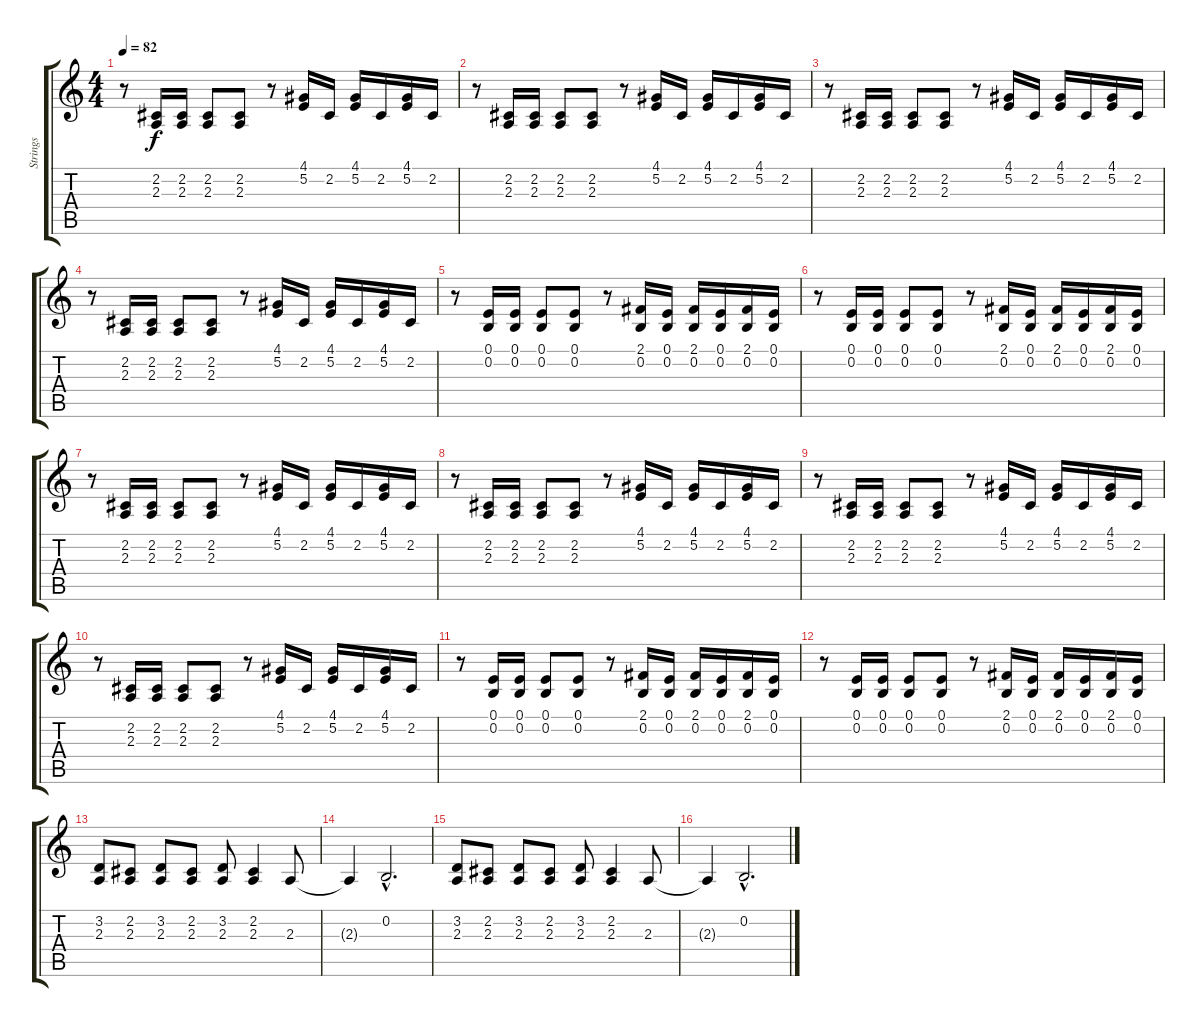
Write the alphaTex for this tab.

\track ("Strings" "Strings") {instrument voiceoohs}
\staff {score tabs}
\tuning (E4 B3 G3 D3 A2 E2) {hide}
\ts (4 4)
\tempo 82
\clef g2
\ks c
r.8{dy f} (2.2 2.3).16 (2.2 2.3).16 (2.2 2.3).8 (2.2 2.3).8 r.8 (4.1 5.2).16 2.2.16 (4.1 5.2).16 2.2.16 (4.1 5.2).16 2.2.16 |
r.8 (2.2 2.3).16 (2.2 2.3).16 (2.2 2.3).8 (2.2 2.3).8 r.8 (4.1 5.2).16 2.2.16 (4.1 5.2).16 2.2.16 (4.1 5.2).16 2.2.16 |
r.8 (2.2 2.3).16 (2.2 2.3).16 (2.2 2.3).8 (2.2 2.3).8 r.8 (4.1 5.2).16 2.2.16 (4.1 5.2).16 2.2.16 (4.1 5.2).16 2.2.16 |
r.8 (2.2 2.3).16 (2.2 2.3).16 (2.2 2.3).8 (2.2 2.3).8 r.8 (4.1 5.2).16 2.2.16 (4.1 5.2).16 2.2.16 (4.1 5.2).16 2.2.16 |
r.8 (0.1 0.2).16 (0.1 0.2).16 (0.1 0.2).8 (0.1 0.2).8 r.8 (2.1 0.2).16 (0.1 0.2).16 (2.1 0.2).16 (0.1 0.2).16 (2.1 0.2).16 (0.1 0.2).16 |
r.8 (0.1 0.2).16 (0.1 0.2).16 (0.1 0.2).8 (0.1 0.2).8 r.8 (2.1 0.2).16 (0.1 0.2).16 (2.1 0.2).16 (0.1 0.2).16 (2.1 0.2).16 (0.1 0.2).16 |
r.8 (2.2 2.3).16 (2.2 2.3).16 (2.2 2.3).8 (2.2 2.3).8 r.8 (4.1 5.2).16 2.2.16 (4.1 5.2).16 2.2.16 (4.1 5.2).16 2.2.16 |
r.8 (2.2 2.3).16 (2.2 2.3).16 (2.2 2.3).8 (2.2 2.3).8 r.8 (4.1 5.2).16 2.2.16 (4.1 5.2).16 2.2.16 (4.1 5.2).16 2.2.16 |
r.8 (2.2 2.3).16 (2.2 2.3).16 (2.2 2.3).8 (2.2 2.3).8 r.8 (4.1 5.2).16 2.2.16 (4.1 5.2).16 2.2.16 (4.1 5.2).16 2.2.16 |
r.8 (2.2 2.3).16 (2.2 2.3).16 (2.2 2.3).8 (2.2 2.3).8 r.8 (4.1 5.2).16 2.2.16 (4.1 5.2).16 2.2.16 (4.1 5.2).16 2.2.16 |
r.8 (0.1 0.2).16 (0.1 0.2).16 (0.1 0.2).8 (0.1 0.2).8 r.8 (2.1 0.2).16 (0.1 0.2).16 (2.1 0.2).16 (0.1 0.2).16 (2.1 0.2).16 (0.1 0.2).16 |
r.8 (0.1 0.2).16 (0.1 0.2).16 (0.1 0.2).8 (0.1 0.2).8 r.8 (2.1 0.2).16 (0.1 0.2).16 (2.1 0.2).16 (0.1 0.2).16 (2.1 0.2).16 (0.1 0.2).16 |
(3.2 2.3).8 (2.2 2.3).8 (3.2 2.3).8 (2.2 2.3).8 (3.2 2.3).8 (2.2 2.3).4 2.3.8 |
2.3{t}.4 0.2{hac}.2{d} |
(3.2 2.3).8 (2.2 2.3).8 (3.2 2.3).8 (2.2 2.3).8 (3.2 2.3).8 (2.2 2.3).4 2.3.8 |
2.3{t}.4 0.2{hac}.2{d}
